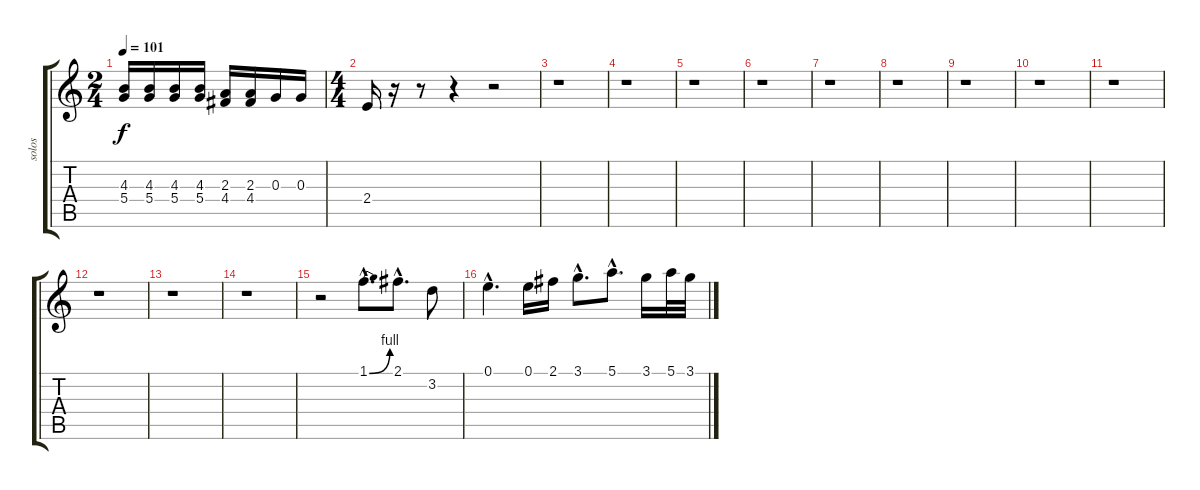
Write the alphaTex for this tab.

\track ("solos" "solos") {instrument overdrivenguitar}
\staff {score tabs}
\tuning (E4 B3 G3 D3 A2 E2) {hide}
\ts (2 4)
\tempo 101
\clef g2
\ks c
(4.3 5.4).16{dy f} (4.3 5.4).16 (4.3 5.4).16 (4.3 5.4).16 (2.3 4.4).16 (2.3 4.4).16 0.3.16 0.3.16 |
\ts (4 4)
2.4.16 r.16 r.8 r.4 r.2 |
r.1 |
r.1 |
r.1 |
r.1 |
r.1 |
r.1 |
r.1 |
r.1 |
r.1 |
r.1 |
r.1 |
r.1 |
r.2 1.1{be (bend 0 0 60 4) hac}.8{d} 2.1{hac}.8{d} 3.2.8 |
0.1{hac}.4{d} 0.1.16 2.1.16 3.1{hac}.8{d} 5.1{hac}.8{d} 3.1.16 5.1.32 3.1.32
